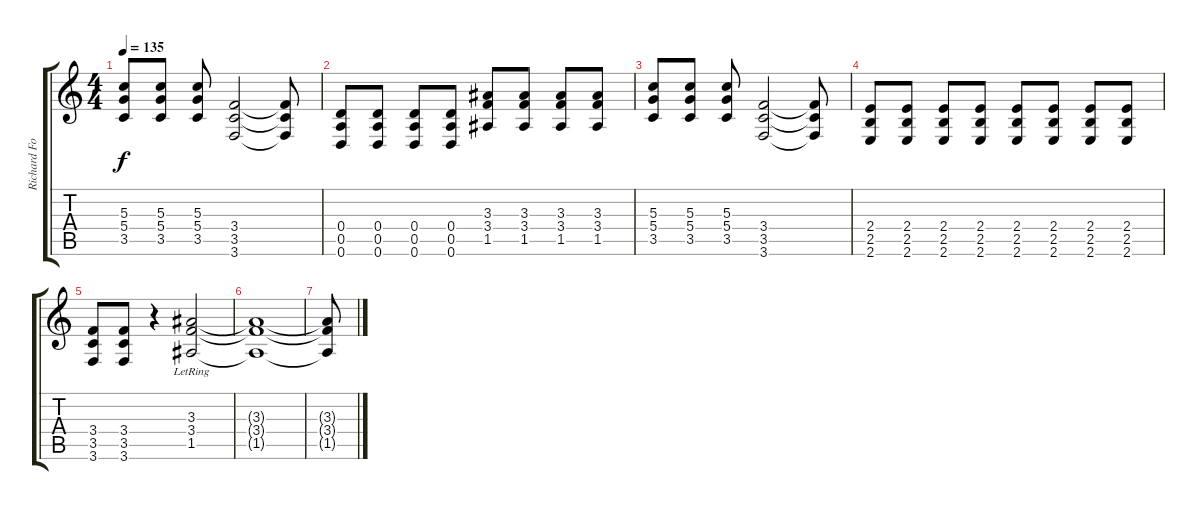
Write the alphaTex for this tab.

\track ("Richard Fortus" "Richard Fo") {instrument overdrivenguitar}
\staff {score tabs}
\tuning (E4 B3 G3 D3 A2 D2) {hide}
\ts (4 4)
\tempo 135
\clef g2
\ks c
(5.3 5.4 3.5).8{dy f} (5.3 5.4 3.5).8 (5.3 5.4 3.5).8 (3.4 3.5 3.6).2 (3.4{t} 3.5{t} 3.6{t}).8 |
(0.4 0.5 0.6).8 (0.4 0.5 0.6).8 (0.4 0.5 0.6).8 (0.4 0.5 0.6).8 (3.3 3.4 1.5).8 (3.3 3.4 1.5).8 (3.3 3.4 1.5).8 (3.3 3.4 1.5).8 |
(5.3 5.4 3.5).8 (5.3 5.4 3.5).8 (5.3 5.4 3.5).8 (3.4 3.5 3.6).2 (3.4{t} 3.5{t} 3.6{t}).8 |
(2.4 2.5 2.6).8 (2.4 2.5 2.6).8 (2.4 2.5 2.6).8 (2.4 2.5 2.6).8 (2.4 2.5 2.6).8 (2.4 2.5 2.6).8 (2.4 2.5 2.6).8 (2.4 2.5 2.6).8 |
(3.4 3.5 3.6).8 (3.4 3.5 3.6).8 r.4 (3.3{lr} 3.4{lr} 1.5{lr}).2 |
(3.3{t} 3.4{t} 1.5{t}).1 |
(3.3{t} 3.4{t} 1.5{t}).8
